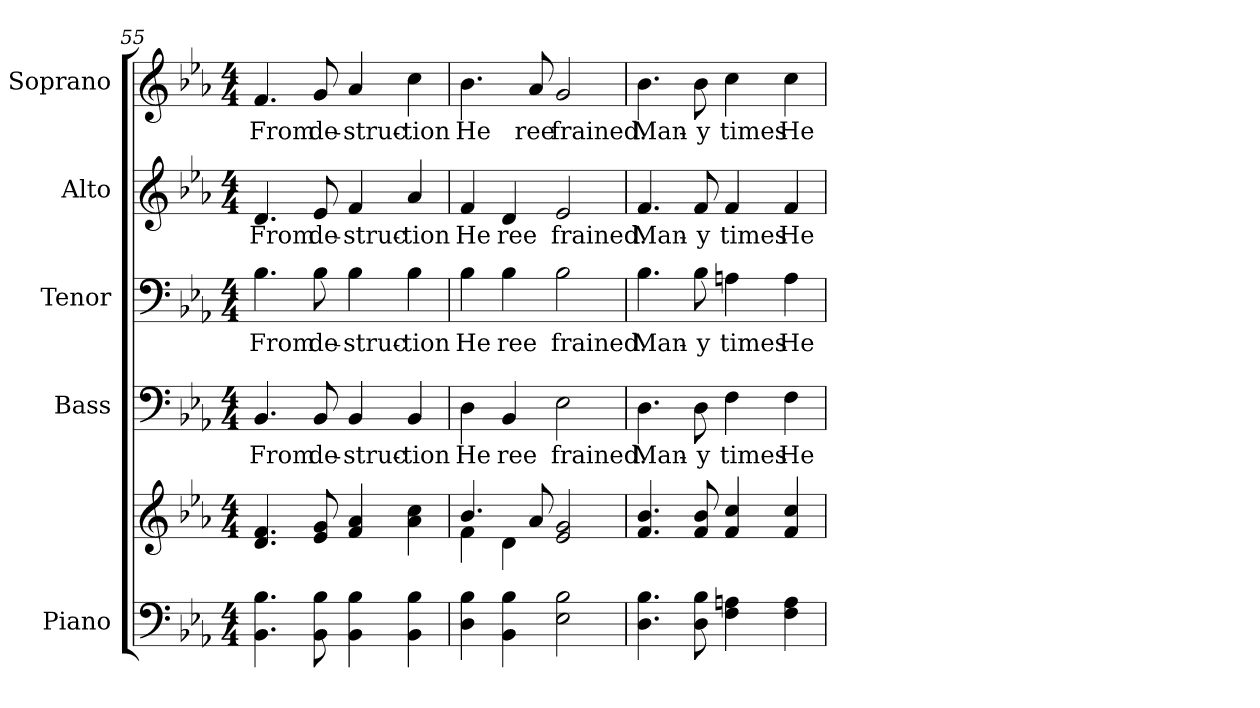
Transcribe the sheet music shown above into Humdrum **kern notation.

**kern	**kern	**kern	**text	**kern	**text	**kern	**text	**kern	**text
*part5	*part5	*part4	*part4	*part3	*part3	*part2	*part2	*part1	*part1
*staff6	*staff5	*staff4	*staff4	*staff3	*staff3	*staff2	*staff2	*staff1	*staff1
*I"Piano	*	*I"Bass	*	*I"Tenor	*	*I"Alto	*	*I"Soprano	*
*I'Pno.	*	*I'B.	*	*I'T.	*	*I'A.	*	*I'S.	*
!!LO:PB:g=z
*clefF4	*clefG2	*clefF4	*	*clefF4	*	*clefG2	*	*clefG2	*
*k[b-e-a-]	*k[b-e-a-]	*k[b-e-a-]	*	*k[b-e-a-]	*	*k[b-e-a-]	*	*k[b-e-a-]	*
*E-:	*E-:	*E-:	*	*E-:	*	*E-:	*	*E-:	*
*M4/4	*M4/4	*M4/4	*	*M4/4	*	*M4/4	*	*M4/4	*
=55	=55	=55	=55	=55	=55	=55	=55	=55	=55
!	!	!	!LO:LY:b:color=#000000	!	!	!	!	!	!
!	!	!	!	!	!LO:LY:b:color=#000000	!	!	!	!
!	!	!	!	!	!	!	!LO:LY:b:color=#000000	!	!
!	!	!	!	!	!	!	!	!	!LO:LY:b:color=#000000
4.BB-i\ 4.B-i	4.di/ 4.fi	4.BB-i/	From	4.B-i\	From	4.di/	From	4.fi/	From
!	!	!	!LO:LY:b:color=#000000	!	!	!	!	!	!
!	!	!	!	!	!LO:LY:b:color=#000000	!	!	!	!
!	!	!	!	!	!	!	!LO:LY:b:color=#000000	!	!
!	!	!	!	!	!	!	!	!	!LO:LY:b:color=#000000
8BB-i\ 8B-i	8e-i/ 8gi	8BB-i/	de-	8B-i\	de-	8e-i/	de-	8gi/	de-
!	!	!	!LO:LY:b:color=#000000	!	!	!	!	!	!
!	!	!	!	!	!LO:LY:b:color=#000000	!	!	!	!
!	!	!	!	!	!	!	!LO:LY:b:color=#000000	!	!
!	!	!	!	!	!	!	!	!	!LO:LY:b:color=#000000
4BB-i\ 4B-i	4fi/ 4a-i	4BB-i/	-struc-	4B-i\	-struc-	4fi/	-struc-	4a-i/	-struc-
!	!	!	!LO:LY:b:color=#000000	!	!	!	!	!	!
!	!	!	!	!	!LO:LY:b:color=#000000	!	!	!	!
!	!	!	!	!	!	!	!LO:LY:b:color=#000000	!	!
!	!	!	!	!	!	!	!	!	!LO:LY:b:color=#000000
4BB-i\ 4B-i	4a-i\ 4cci	4BB-i/	-tion	4B-i\	-tion	4a-i/	-tion	4cci\	-tion
=56	=56	=56	=56	=56	=56	=56	=56	=56	=56
*	*^	*	*	*	*	*	*	*	*
!	!	!	!	!LO:LY:b:color=#000000	!	!	!	!	!	!
!	!	!	!	!	!	!LO:LY:b:color=#000000	!	!	!	!
!	!	!	!	!	!	!	!	!LO:LY:b:color=#000000	!	!
!	!	!	!	!	!	!	!	!	!	!LO:LY:b:color=#000000
4Di\ 4B-i	4.b-i/	4fi\	4Di\	He	4B-i\	He	4fi/	He	4.b-i\	He
!	!	!	!	!LO:LY:b:color=#000000	!	!	!	!	!	!
!	!	!	!	!	!	!LO:LY:b:color=#000000	!	!	!	!
!	!	!	!	!	!	!	!	!LO:LY:b:color=#000000	!	!
4BB-i\ 4B-i	.	4di\	4BB-i/	ree	4B-i\	ree	4di/	ree	.	.
!	!	!	!	!	!	!	!	!	!	!LO:LY:b:color=#000000
.	8a-i/	.	.	.	.	.	.	.	8a-i/	ree
!	!	!	!	!LO:LY:b:color=#000000	!	!	!	!	!	!
!	!	!	!	!	!	!LO:LY:b:color=#000000	!	!	!	!
!	!	!	!	!	!	!	!	!LO:LY:b:color=#000000	!	!
!	!	!	!	!	!	!	!	!	!	!LO:LY:b:color=#000000
2E-i\ 2B-i	2e-i/ 2gi	2ryy	2E-i\	frained.	2B-i\	frained.	2e-i/	frained.	2gi/	frained.
*	*v	*v	*	*	*	*	*	*	*	*
=57	=57	=57	=57	=57	=57	=57	=57	=57	=57
*	*^	*	*	*	*	*	*	*	*
!	!	!	!	!LO:LY:b:color=#000000	!	!	!	!	!	!
*	*v	*v	*	*	*	*	*	*	*	*
*	*^	*	*	*	*	*	*	*	*
!	!	!	!	!	!	!LO:LY:b:color=#000000	!	!	!	!
*	*v	*v	*	*	*	*	*	*	*	*
*	*^	*	*	*	*	*	*	*	*
!	!	!	!	!	!	!	!	!LO:LY:b:color=#000000	!	!
*	*v	*v	*	*	*	*	*	*	*	*
*	*^	*	*	*	*	*	*	*	*
!	!	!	!	!	!	!	!	!	!	!LO:LY:b:color=#000000
*	*v	*v	*	*	*	*	*	*	*	*
4.Di\ 4.B-i	4.fi/ 4.b-i	4.Di\	Man-	4.B-i\	Man-	4.fi/	Man-	4.b-i\	Man-
!	!	!	!LO:LY:b:color=#000000	!	!	!	!	!	!
!	!	!	!	!	!LO:LY:b:color=#000000	!	!	!	!
!	!	!	!	!	!	!	!LO:LY:b:color=#000000	!	!
!	!	!	!	!	!	!	!	!	!LO:LY:b:color=#000000
8Di\ 8B-i	8fi/ 8b-i	8Di\	-y	8B-i\	-y	8fi/	-y	8b-i\	-y
!	!	!	!LO:LY:b:color=#000000	!	!	!	!	!	!
!	!	!	!	!	!LO:LY:b:color=#000000	!	!	!	!
!	!	!	!	!	!	!	!LO:LY:b:color=#000000	!	!
!	!	!	!	!	!	!	!	!	!LO:LY:b:color=#000000
4Fi\ 4Ani	4fi/ 4cci	4Fi\	times	4Ani\	times	4fi/	times	4cci\	times
!	!	!	!LO:LY:b:color=#000000	!	!	!	!	!	!
!	!	!	!	!	!LO:LY:b:color=#000000	!	!	!	!
!	!	!	!	!	!	!	!LO:LY:b:color=#000000	!	!
!	!	!	!	!	!	!	!	!	!LO:LY:b:color=#000000
4Fi\ 4Ai	4fi/ 4cci	4Fi\	He	4Ai\	He	4fi/	He	4cci\	He
=	=	=	=	=	=	=	=	=	=
*-	*-	*-	*-	*-	*-	*-	*-	*-	*-
